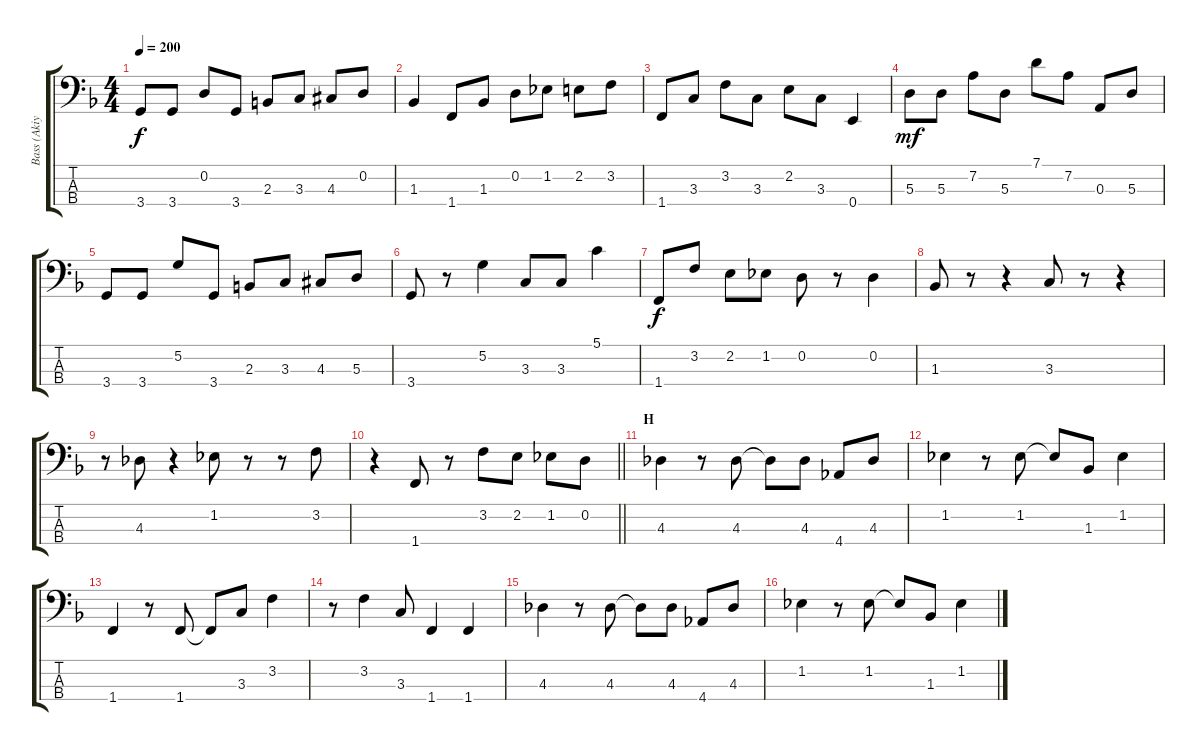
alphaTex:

\track ("Bass (Akiyama Mio)" "Bass (Akiy") {instrument electricbassfinger}
\staff {score tabs}
\tuning (G2 D2 A1 E1) {hide}
\ts (4 4)
\tempo 200
\clef f4
\ks f
3.4.8{dy f} 3.4.8 0.2.8 3.4.8 2.3.8 3.3.8 4.3{acc #}.8 0.2.8 |
1.3.4 1.4.8 1.3.8 0.2.8 1.2.8 2.2.8 3.2.8 |
1.4.8 3.3.8 3.2.8 3.3.8 2.2.8 3.3.8 0.4.4 |
5.3.8{dy mf} 5.3.8 7.2.8 5.3.8 7.1.8 7.2.8 0.3.8 5.3.8 |
3.4.8 3.4.8 5.2.8 3.4.8 2.3.8 3.3.8 4.3{acc #}.8 5.3.8 |
3.4.8 r.8 5.2.4 3.3.8 3.3.8 5.1.4 |
1.4.8{dy f} 3.2.8 2.2.8 1.2.8 0.2.8 r.8 0.2.4 |
1.3.8 r.8 r.4 3.3.8 r.8 r.4 |
r.8 4.3.8 r.4 1.2.8 r.8 r.8 3.2.8 |
\barLineRight lightlight
r.4 1.4.8 r.8 3.2.8 2.2.8 1.2.8 0.2.8 |
\section ("" "H")
4.3.4 r.8 4.3.8 4.3{t}.8 4.3.8 4.4.8 4.3.8 |
1.2.4 r.8 1.2.8 1.2{t}.8 1.3.8 1.2.4 |
1.4.4 r.8 1.4.8 1.4{t}.8 3.3.8 3.2.4 |
r.8 3.2.4 3.3.8 1.4.4 1.4.4 |
4.3.4 r.8 4.3.8 4.3{t}.8 4.3.8 4.4.8 4.3.8 |
1.2.4 r.8 1.2.8 1.2{t}.8 1.3.8 1.2.4
